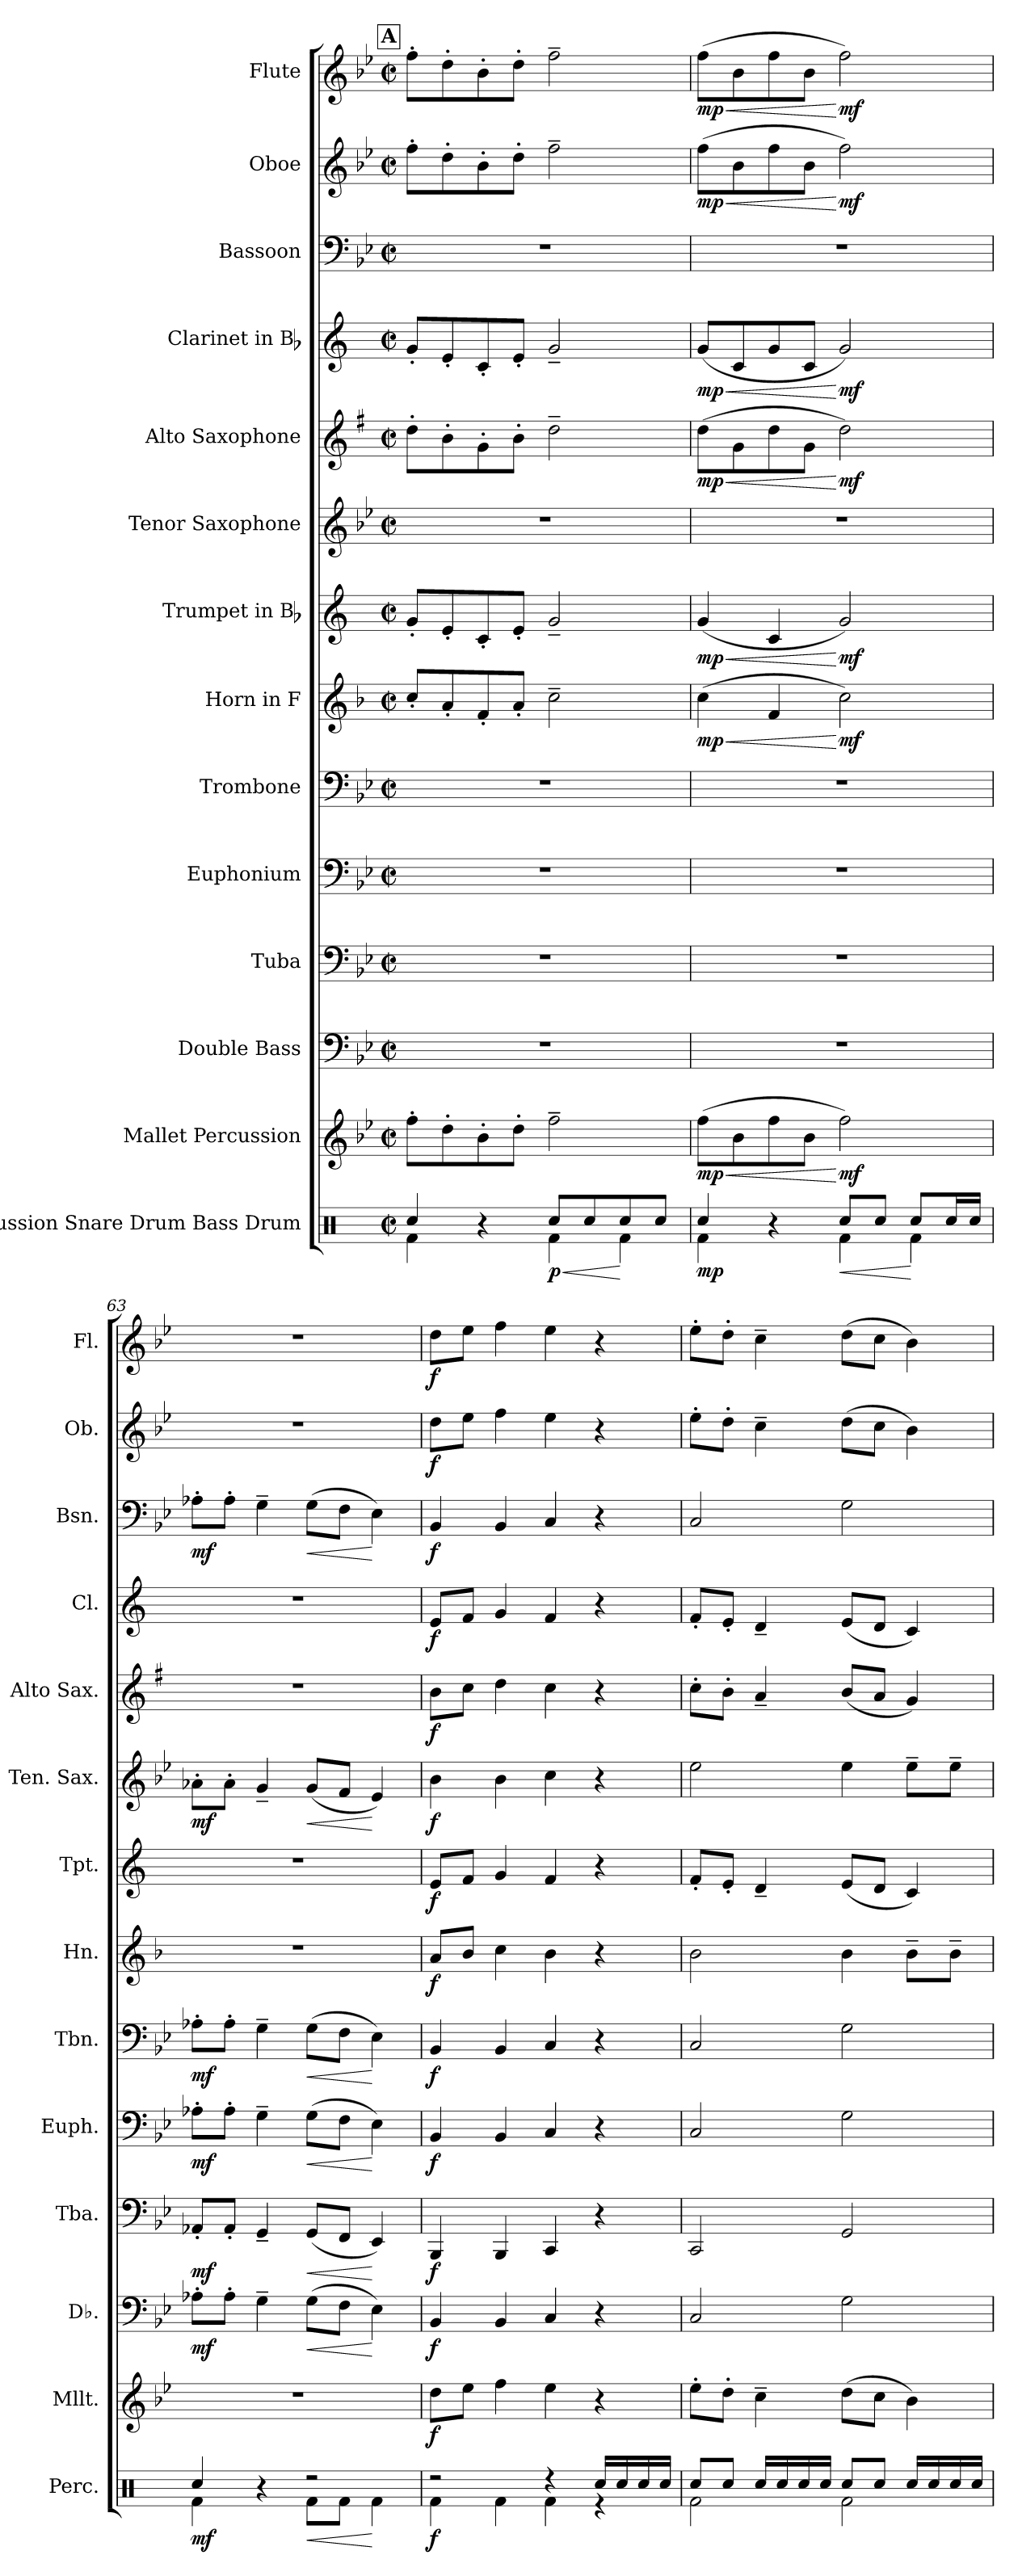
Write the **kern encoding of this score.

**kern	**dynam	**kern	**dynam	**kern	**dynam	**kern	**dynam	**kern	**dynam	**kern	**dynam	**kern	**dynam	**kern	**dynam	**kern	**dynam	**kern	**dynam	**kern	**dynam	**kern	**dynam	**kern	**dynam	**kern	**dynam
*part14	*part14	*part13	*part13	*part12	*part12	*part11	*part11	*part10	*part10	*part9	*part9	*part8	*part8	*part7	*part7	*part6	*part6	*part5	*part5	*part4	*part4	*part3	*part3	*part2	*part2	*part1	*part1
*staff14	*staff14	*staff13	*staff13	*staff12	*staff12	*staff11	*staff11	*staff10	*staff10	*staff9	*staff9	*staff8	*staff8	*staff7	*staff7	*staff6	*staff6	*staff5	*staff5	*staff4	*staff4	*staff3	*staff3	*staff2	*staff2	*staff1	*staff1
*I"Percussion Snare Drum Bass Drum	*	*I"Mallet Percussion	*	*I"Double Bass	*	*I"Tuba	*	*I"Euphonium	*	*I"Trombone	*	*I"Horn in F	*	*I"Trumpet in Bb	*	*I"Tenor Saxophone	*	*I"Alto Saxophone	*	*I"Clarinet in Bb	*	*I"Bassoon	*	*I"Oboe	*	*I"Flute	*
*I'Perc.	*	*I'Mllt.	*	*I'Db.	*	*I'Tba.	*	*I'Euph.	*	*I'Tbn.	*	*I'Hn.	*	*I'Tpt.	*	*I'Ten. Sax.	*	*I'Alto Sax.	*	*I'Cl.	*	*I'Bsn.	*	*I'Ob.	*	*I'Fl.	*
*clefX	*	*clefG2	*	*clefF4	*	*clefF4	*	*clefF4	*	*clefF4	*	*clefG2	*	*clefG2	*	*clefG2	*	*clefG2	*	*clefG2	*	*clefF4	*	*clefG2	*	*clefG2	*
*	*	*ITrd-14c-24	*	*ITrd7c12	*	*	*	*	*	*	*	*ITrd4c7	*	*ITrd1c2	*	*ITrd8c14	*	*ITrd5c9	*	*ITrd1c2	*	*	*	*	*	*	*
*k[]	*	*k[b-e-]	*	*k[b-e-]	*	*k[b-e-]	*	*k[b-e-]	*	*k[b-e-]	*	*k[b-e-]	*	*k[b-e-]	*	*k[b-e-]	*	*k[b-e-]	*	*k[b-e-]	*	*k[b-e-]	*	*k[b-e-]	*	*k[b-e-]	*
*C:	*	*B-:	*	*B-:	*	*B-:	*	*B-:	*	*B-:	*	*B-:	*	*B-:	*	*B-:	*	*B-:	*	*B-:	*	*B-:	*	*B-:	*	*B-:	*
*M2/2	*	*M2/2	*	*M2/2	*	*M2/2	*	*M2/2	*	*M2/2	*	*M2/2	*	*M2/2	*	*M2/2	*	*M2/2	*	*M2/2	*	*M2/2	*	*M2/2	*	*M2/2	*
*met(c|)	*	*met(c|)	*	*met(c|)	*	*met(c|)	*	*met(c|)	*	*met(c|)	*	*met(c|)	*	*met(c|)	*	*met(c|)	*	*met(c|)	*	*met(c|)	*	*met(c|)	*	*met(c|)	*	*met(c|)	*
!!LO:REH:place=s1:color=#000000:enc=box:fs=9.8061:t=A
=61	=61	=61	=61	=61	=61	=61	=61	=61	=61	=61	=61	=61	=61	=61	=61	=61	=61	=61	=61	=61	=61	=61	=61	=61	=61	=61	=61
*^	*	*	*	*	*	*	*	*	*	*	*	*	*	*	*	*	*	*	*	*	*	*	*	*	*	*	*
4Rcci/	4Rfi\	.	8ffff'i\L	.	1r	.	1r	.	1r	.	1r	.	8f'i/L	.	8f'i/L	.	1r	.	8f'i\L	.	8f'i/L	.	1r	.	8ff'i\L	.	8ff'i\L	.
.	.	.	8dddd'i\	.	.	.	.	.	.	.	.	.	8d'i/	.	8d'i/	.	.	.	8d'i\	.	8d'i/	.	.	.	8dd'i\	.	8dd'i\	.
4r	4ryy	.	8bbb-'i\	.	.	.	.	.	.	.	.	.	8B-'i/	.	8B-'i/	.	.	.	8B-'i\	.	8B-'i/	.	.	.	8b-'i\	.	8b-'i\	.
.	.	.	8dddd'i\J	.	.	.	.	.	.	.	.	.	8d'i/J	.	8d'i/J	.	.	.	8d'i\J	.	8d'i/J	.	.	.	8dd'i\J	.	8dd'i\J	.
!	!	!LO:HP:b	!	!	!	!	!	!	!	!	!	!	!	!	!	!	!	!	!	!	!	!	!	!	!	!	!	!
8Rcci/L	4Rfi\	< p	2ffff~i\	.	.	.	.	.	.	.	.	.	2f~i\	.	2f~i/	.	.	.	2f~i\	.	2f~i/	.	.	.	2ff~i\	.	2ff~i\	.
8Rcci/	.	.	.	.	.	.	.	.	.	.	.	.	.	.	.	.	.	.	.	.	.	.	.	.	.	.	.	.
8Rcci/	4Rfi\	[	.	.	.	.	.	.	.	.	.	.	.	.	.	.	.	.	.	.	.	.	.	.	.	.	.	.
8Rcci/J	.	.	.	.	.	.	.	.	.	.	.	.	.	.	.	.	.	.	.	.	.	.	.	.	.	.	.	.
=62	=62	=62	=62	=62	=62	=62	=62	=62	=62	=62	=62	=62	=62	=62	=62	=62	=62	=62	=62	=62	=62	=62	=62	=62	=62	=62	=62	=62
!	!	!	!	!LO:HP:b	!	!	!	!	!	!	!	!	!	!LO:HP:b	!	!LO:HP:b	!	!	!	!LO:HP:b	!	!LO:HP:b	!	!	!	!LO:HP:b	!	!LO:HP:b
4Rcci/	4Rfi\	mp	(8ffffi\L	< mp	1r	.	1r	.	1r	.	1r	.	(4fi\	< mp	(4fi/	< mp	1r	.	(8fi\L	< mp	(8fi/L	< mp	1r	.	(8ffi\L	< mp	(8ffi\L	< mp
.	.	.	8bbb-i\	.	.	.	.	.	.	.	.	.	.	.	.	.	.	.	8B-i\	.	8B-i/	.	.	.	8b-i\	.	8b-i\	.
4r	4ryy	.	8ffffi\	.	.	.	.	.	.	.	.	.	4B-i/	.	4B-i/	.	.	.	8fi\	.	8fi/	.	.	.	8ffi\	.	8ffi\	.
.	.	.	8bbb-i\J	.	.	.	.	.	.	.	.	.	.	.	.	.	.	.	8B-i\J	.	8B-i/J	.	.	.	8b-i\J	.	8b-i\J	.
!	!	!LO:HP:b	!	!	!	!	!	!	!	!	!	!	!	!	!	!	!	!	!	!	!	!	!	!	!	!	!	!
8Rcci/L	4Rfi\	<	2ffffi\)	[ mf	.	.	.	.	.	.	.	.	2fi\)	[ mf	2fi/)	[ mf	.	.	2fi\)	[ mf	2fi/)	[ mf	.	.	2ffi\)	[ mf	2ffi\)	[ mf
8Rcci/J	.	.	.	.	.	.	.	.	.	.	.	.	.	.	.	.	.	.	.	.	.	.	.	.	.	.	.	.
8Rcci/L	4Rfi\	[	.	.	.	.	.	.	.	.	.	.	.	.	.	.	.	.	.	.	.	.	.	.	.	.	.	.
16Rcci/L	.	.	.	.	.	.	.	.	.	.	.	.	.	.	.	.	.	.	.	.	.	.	.	.	.	.	.	.
16Rcci/JJ	.	.	.	.	.	.	.	.	.	.	.	.	.	.	.	.	.	.	.	.	.	.	.	.	.	.	.	.
!!LO:PB:g=z
=63	=63	=63	=63	=63	=63	=63	=63	=63	=63	=63	=63	=63	=63	=63	=63	=63	=63	=63	=63	=63	=63	=63	=63	=63	=63	=63	=63	=63
4Rcci/	4Rfi\	mf	1r	.	8AA-X'i\L	mf	8AA-X'i/L	mf	8A-X'i\L	mf	8A-X'i\L	mf	1r	.	1r	.	8A-X'i\L	mf	1r	.	1r	.	8A-X'i\L	mf	1r	.	1r	.
.	.	.	.	.	8AA-'i\J	.	8AA-'i/J	.	8A-'i\J	.	8A-'i\J	.	.	.	.	.	8A-'i\J	.	.	.	.	.	8A-'i\J	.	.	.	.	.
4r	4ryy	.	.	.	4GG~i\	.	4GG~i/	.	4G~i\	.	4G~i\	.	.	.	.	.	4G~i/	.	.	.	.	.	4G~i\	.	.	.	.	.
!	!	!LO:HP:b	!	!	!	!LO:HP:b	!	!LO:HP:b	!	!LO:HP:b	!	!LO:HP:b	!	!	!	!	!	!LO:HP:b	!	!	!	!	!	!LO:HP:b	!	!	!	!
2r	8Rfi\L	<	.	.	(8GGi\L	<	(8GGi/L	<	(8Gi\L	<	(8Gi\L	<	.	.	.	.	(8Gi/L	<	.	.	.	.	(8Gi\L	<	.	.	.	.
.	8Rfi\J	.	.	.	8FFi\J	.	8FFi/J	.	8Fi\J	.	8Fi\J	.	.	.	.	.	8Fi/J	.	.	.	.	.	8Fi\J	.	.	.	.	.
.	4Rfi\	[	.	.	4EE-i\)	[	4EE-i/)	[	4E-i\)	[	4E-i\)	[	.	.	.	.	4E-i/)	[	.	.	.	.	4E-i\)	[	.	.	.	.
=64	=64	=64	=64	=64	=64	=64	=64	=64	=64	=64	=64	=64	=64	=64	=64	=64	=64	=64	=64	=64	=64	=64	=64	=64	=64	=64	=64	=64
2r	4Rfi\	f	8ddddi\L	f	4BBB-i/	f	4BBB-i/	f	4BB-i/	f	4BB-i/	f	8di/L	f	8di/L	f	4B-i\	f	8di\L	f	8di/L	f	4BB-i/	f	8ddi\L	f	8ddi\L	f
.	.	.	8eeee-i\J	.	.	.	.	.	.	.	.	.	8e-i/J	.	8e-i/J	.	.	.	8e-i\J	.	8e-i/J	.	.	.	8ee-i\J	.	8ee-i\J	.
.	4Rfi\	.	4ffffi\	.	4BBB-i/	.	4BBB-i/	.	4BB-i/	.	4BB-i/	.	4fi\	.	4fi/	.	4B-i\	.	4fi\	.	4fi/	.	4BB-i/	.	4ffi\	.	4ffi\	.
4r	4Rfi\	.	4eeee-i\	.	4CCi/	.	4CCi/	.	4Ci/	.	4Ci/	.	4e-i\	.	4e-i/	.	4ci\	.	4e-i\	.	4e-i/	.	4Ci/	.	4ee-i\	.	4ee-i\	.
16Rcci/LL	4r	.	4r	.	4r	.	4r	.	4r	.	4r	.	4r	.	4r	.	4r	.	4r	.	4r	.	4r	.	4r	.	4r	.
16Rcci/	.	.	.	.	.	.	.	.	.	.	.	.	.	.	.	.	.	.	.	.	.	.	.	.	.	.	.	.
16Rcci/	.	.	.	.	.	.	.	.	.	.	.	.	.	.	.	.	.	.	.	.	.	.	.	.	.	.	.	.
16Rcci/JJ	.	.	.	.	.	.	.	.	.	.	.	.	.	.	.	.	.	.	.	.	.	.	.	.	.	.	.	.
=65	=65	=65	=65	=65	=65	=65	=65	=65	=65	=65	=65	=65	=65	=65	=65	=65	=65	=65	=65	=65	=65	=65	=65	=65	=65	=65	=65	=65
8Rcci/L	2Rfi\	.	8eeee-'i\L	.	2CCi/	.	2CCi/	.	2Ci/	.	2Ci/	.	2e-i\	.	8e-'i/L	.	2e-i\	.	8e-'i\L	.	8e-'i/L	.	2Ci/	.	8ee-'i\L	.	8ee-'i\L	.
8Rcci/J	.	.	8dddd'i\J	.	.	.	.	.	.	.	.	.	.	.	8d'i/J	.	.	.	8d'i\J	.	8d'i/J	.	.	.	8dd'i\J	.	8dd'i\J	.
16Rcci/LL	.	.	4cccc~i\	.	.	.	.	.	.	.	.	.	.	.	4c~i/	.	.	.	4c~i/	.	4c~i/	.	.	.	4cc~i\	.	4cc~i\	.
16Rcci/	.	.	.	.	.	.	.	.	.	.	.	.	.	.	.	.	.	.	.	.	.	.	.	.	.	.	.	.
16Rcci/	.	.	.	.	.	.	.	.	.	.	.	.	.	.	.	.	.	.	.	.	.	.	.	.	.	.	.	.
16Rcci/JJ	.	.	.	.	.	.	.	.	.	.	.	.	.	.	.	.	.	.	.	.	.	.	.	.	.	.	.	.
8Rcci/L	2Rfi\	.	(8ddddi\L	.	2GGi\	.	2GGi/	.	2Gi\	.	2Gi\	.	4e-i\	.	(8di/L	.	4e-i\	.	(8di/L	.	(8di/L	.	2Gi\	.	(8ddi\L	.	(8ddi\L	.
8Rcci/J	.	.	8cccci\J	.	.	.	.	.	.	.	.	.	.	.	8ci/J	.	.	.	8ci/J	.	8ci/J	.	.	.	8cci\J	.	8cci\J	.
16Rcci/LL	.	.	4bbb-i\)	.	.	.	.	.	.	.	.	.	8e-~i\L	.	4B-i/)	.	8e-~i\L	.	4B-i/)	.	4B-i/)	.	.	.	4b-i\)	.	4b-i\)	.
16Rcci/	.	.	.	.	.	.	.	.	.	.	.	.	.	.	.	.	.	.	.	.	.	.	.	.	.	.	.	.
16Rcci/	.	.	.	.	.	.	.	.	.	.	.	.	8e-~i\J	.	.	.	8e-~i\J	.	.	.	.	.	.	.	.	.	.	.
16Rcci/JJ	.	.	.	.	.	.	.	.	.	.	.	.	.	.	.	.	.	.	.	.	.	.	.	.	.	.	.	.
*v	*v	*	*	*	*	*	*	*	*	*	*	*	*	*	*	*	*	*	*	*	*	*	*	*	*	*	*	*
=	=	=	=	=	=	=	=	=	=	=	=	=	=	=	=	=	=	=	=	=	=	=	=	=	=	=	=
*-	*-	*-	*-	*-	*-	*-	*-	*-	*-	*-	*-	*-	*-	*-	*-	*-	*-	*-	*-	*-	*-	*-	*-	*-	*-	*-	*-
